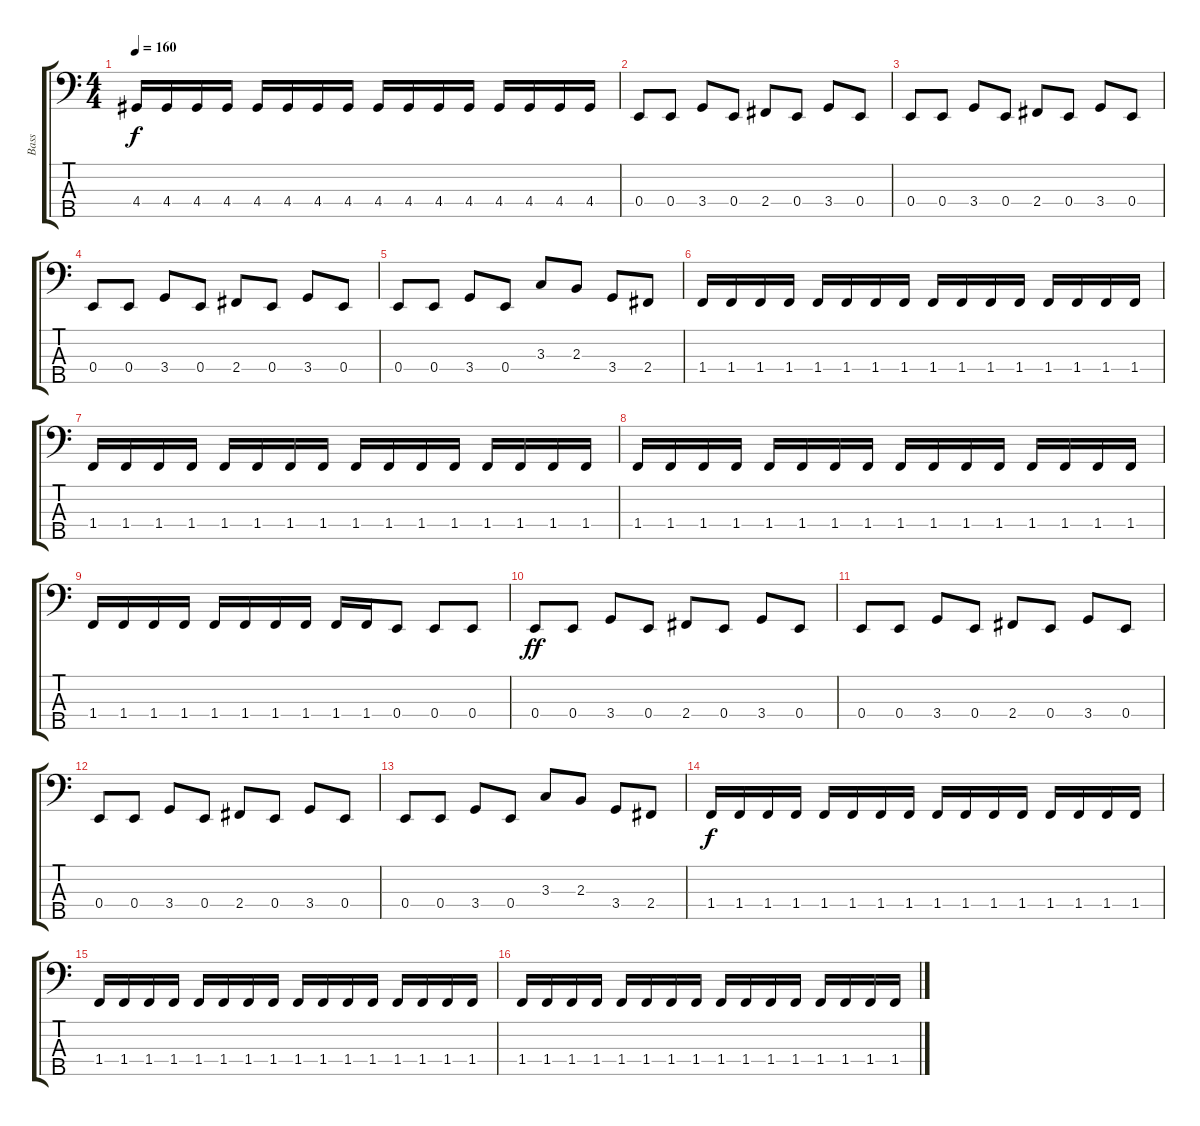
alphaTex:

\track ("Bass" "Bass") {instrument electricbassfinger}
\staff {score tabs}
\tuning (G2 D2 A1 E1 B0) {hide}
\ts (4 4)
\tempo 160
\clef f4
\ks c
4.4.16{dy f} 4.4.16 4.4.16 4.4.16 4.4.16 4.4.16 4.4.16 4.4.16 4.4.16 4.4.16 4.4.16 4.4.16 4.4.16 4.4.16 4.4.16 4.4.16 |
\section ("" "")
0.4.8 0.4.8 3.4.8 0.4.8 2.4.8 0.4.8 3.4.8 0.4.8 |
0.4.8 0.4.8 3.4.8 0.4.8 2.4.8 0.4.8 3.4.8 0.4.8 |
0.4.8 0.4.8 3.4.8 0.4.8 2.4.8 0.4.8 3.4.8 0.4.8 |
0.4.8 0.4.8 3.4.8 0.4.8 3.3.8 2.3.8 3.4.8 2.4.8 |
\section ("" "")
1.4.16 1.4.16 1.4.16 1.4.16 1.4.16 1.4.16 1.4.16 1.4.16 1.4.16 1.4.16 1.4.16 1.4.16 1.4.16 1.4.16 1.4.16 1.4.16 |
1.4.16 1.4.16 1.4.16 1.4.16 1.4.16 1.4.16 1.4.16 1.4.16 1.4.16 1.4.16 1.4.16 1.4.16 1.4.16 1.4.16 1.4.16 1.4.16 |
1.4.16 1.4.16 1.4.16 1.4.16 1.4.16 1.4.16 1.4.16 1.4.16 1.4.16 1.4.16 1.4.16 1.4.16 1.4.16 1.4.16 1.4.16 1.4.16 |
1.4.16 1.4.16 1.4.16 1.4.16 1.4.16 1.4.16 1.4.16 1.4.16 1.4.16 1.4.16 0.4.8 0.4.8 0.4.8 |
\section ("" "")
0.4.8{dy ff} 0.4.8 3.4.8 0.4.8 2.4.8 0.4.8 3.4.8 0.4.8 |
0.4.8 0.4.8 3.4.8 0.4.8 2.4.8 0.4.8 3.4.8 0.4.8 |
0.4.8 0.4.8 3.4.8 0.4.8 2.4.8 0.4.8 3.4.8 0.4.8 |
0.4.8 0.4.8 3.4.8 0.4.8 3.3.8 2.3.8 3.4.8 2.4.8 |
\section ("" "")
1.4.16{dy f} 1.4.16 1.4.16 1.4.16 1.4.16 1.4.16 1.4.16 1.4.16 1.4.16 1.4.16 1.4.16 1.4.16 1.4.16 1.4.16 1.4.16 1.4.16 |
1.4.16 1.4.16 1.4.16 1.4.16 1.4.16 1.4.16 1.4.16 1.4.16 1.4.16 1.4.16 1.4.16 1.4.16 1.4.16 1.4.16 1.4.16 1.4.16 |
1.4.16 1.4.16 1.4.16 1.4.16 1.4.16 1.4.16 1.4.16 1.4.16 1.4.16 1.4.16 1.4.16 1.4.16 1.4.16 1.4.16 1.4.16 1.4.16
